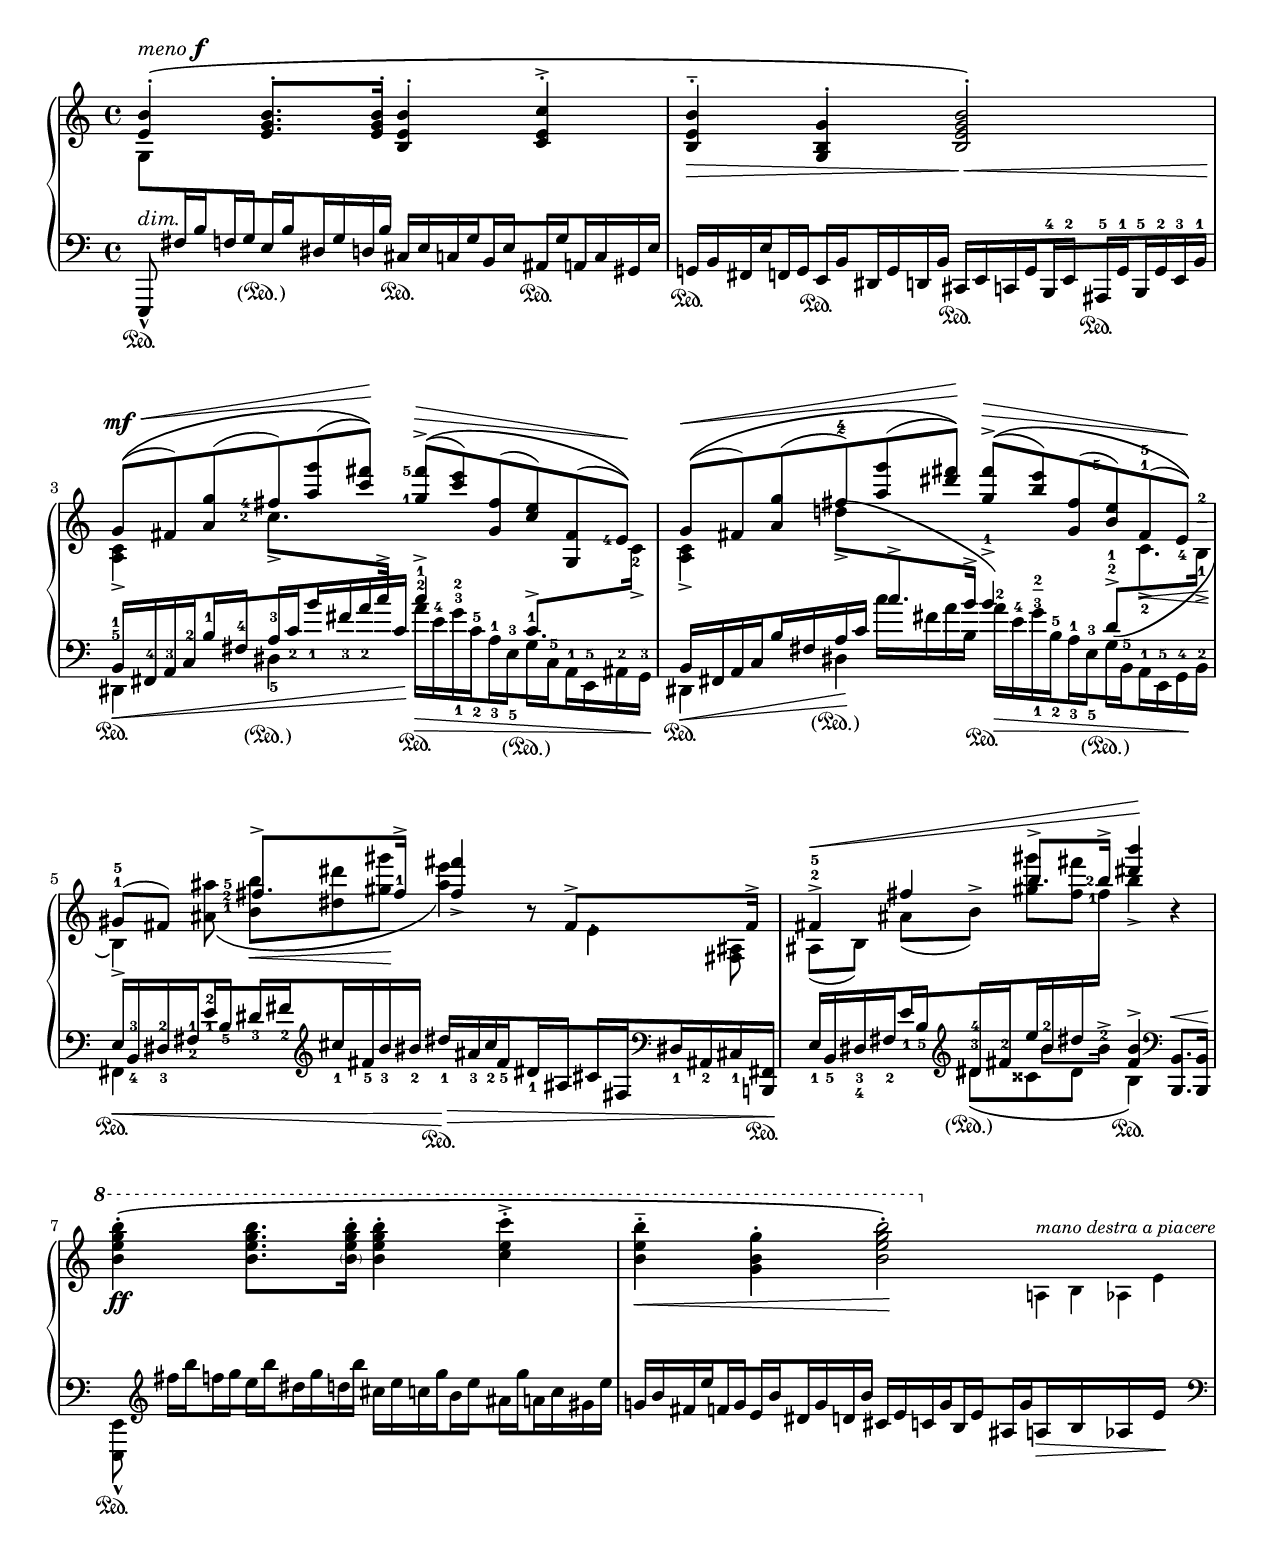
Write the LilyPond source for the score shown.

\version "2.18.0"


\header {
  % Remove default LilyPond tagline
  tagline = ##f
}
 #(set-global-staff-size 17.6)
\paper {
  #(set-paper-size "letter" )
   indent = 0\cm 
    system-system-spacing #'padding = #5
    
}

global = {
  \key a \minor
  \time 4/4
}

rightOne = \relative c'' {
  \global
  % Music follows here.
  <e, b'>4-\staccato\(^\markup{ \italic"meno" \dynamic {
    f
  }} <e g b>8.-. q16\staccato <b e b'>4-. <c e c'>4-.\accent <b e b'>4^\staccato^\tenuto_\> <g b g'>4-. <b e g b>2-.\<\) %\bar 2
\omit TupletBracket\omit TupletNumber\tuplet 3/2{ \once\override Beam #'positions = #'(6 . 10) \once\override Hairpin #'rotation = #'(7 0 0) \once \override DynamicText #'extra-offset = #'( 0.0 . -2.0 ) g'8[(\(\!^\mf^\<  fis) <a g'>(\once\set fingeringOrientations = #'(left)  <fis'-4>) <a g'>( <c fis>])\)\!}\times 2/3{ \set fingeringOrientations = #'(left) \once\override Hairpin #'rotation = #'(-7 0 0)   <g-1 fis'-5>[\accent(\(^\> <c e>) <g, fis'>( <c e>) <g, fis'>(  <e'-4>)\)\!]} %\bar 3 
\once\override Beam #'positions = #'(6 . 10)  \tuplet 3/2{ \once\override Hairpin #'rotation = #'(7 0 0)  g8[(\(^\<  fis) <a g'>(   fis'-\tweak #'Y-offset #8 -2 -\tweak #'Y-offset #10 -4) <a g'>( <dis fis>]\!)\)}\times 2/3{ \once\override Hairpin #'rotation = #'(-7 0 0)  <g, fis'>^\>[\accent(\( <b e>) <g, fis'>( <b e>) fis^1^5 -\tweak #'X-offset #-5 -5 (  e_4)\)\!]} %\bar 4 
\tuplet 3/2{gis8^1^5 ( fis) s } fis'8.-\tweak #'Y-offset #1.3 \tweak #'X-offset #-3.1 -2 -\tweak #'Y-offset #0 \tweak #'X-offset #-3 -1  \accent fis16 -\tweak #'Y-offset #3 -1\accent \tuplet 3/2{ <fis fis'>4-\tweak #'Y-offset #'0 _\accent b,8\rest}  \once \override NoteColumn.force-hshift = #-1.8 fis8.\accent fis16\accent \tuplet 3/2 {\once\override Hairpin #'rotation = #'(7 0 0)  fis4^\<^2^5^\accent fis'4 b8.\accent <b-2>16\accent} <dis b'>4 \! b,4\rest %bar6
\stemDown  \once \override Staff.OttavaBracket.extra-offset = #'(-2 . 0)
  \once \override Staff.OttavaBracket.shorten-pair = #'(0 . 24.5) \ottava 1 <b' e g b>4-._\ff\( q8.  <\parenthesize b e g b>16-. <b e g b>4-. 
\once \override Script.avoid-slur = #'inside <c e c'>4-.\accent <b e b'>4-.--\< <g b g'>4-. <b e g b>2-.\! \) \ottava 0

}

rightTwo = \relative c'' {
  \global
  % Music follows here.
  s1*2 %\bar 2
\omit TupletNumber\omit TupletBracket  <a, c>4\accent  c'8.-\tweak #'Y-offset #0 -\tweak #'X-offset #-3 -2\accent   \change Staff = "left" \stemUp c16^\accent c4-\tweak #'Y-offset #7.5 -2 -\tweak #'Y-offset #9 -1-\tweak #'Y-offset #11 ^\accent c,8.-\tweak #'Y-offset #4 -1 ^\accent \change Staff = "right" \stemDown c16 -\tweak #'X-offset #0.2 -\tweak #'Y-offset #-5 -2\accent %\bar3
  <a c>4\accent \tuplet 3/2{ d'!8\accent^\( \change Staff = "left" \stemUp c8.^\accent b16^\accent} b4^1^\accent\) \tuplet 3/2 {d,8^2^1^\accent\( \change Staff = "right" \stemDown c8.-2\accent _\< b16-\tweak #'Y-offset #-6 -1 -\tweak #'Y-offset #0 -\tenuto -\tweak #'Y-offset #2 -2 \accent \! }%bar 4
 \tuplet 3/2{ b4\accent\) <ais' ais'>8\(}\tuplet 3/2{ < b b' -\tweak #'Y-offset #-2.2 -\tweak #'X-offset #-3 -5>8 _\< < dis dis'>8 <gis gis'>8\! }\tuplet 3/2{<ais e'>4\) s8} \tuplet 3/2{\once \override NoteColumn.force-hshift = #0.05   e,4 <fis, ais>8} \tuplet 3/2{ ais[( b)]  ais'[( b^\accent)] <gis' gis'>8 <fis fis'>8} b4-\tweak #'Y-offset #-1 \accent s4
}

leftOne = \relative c' {
  \global
  % Music follows here.
  \set Timing.beamExceptions = #'()
\set subdivideBeams = ##t
\set baseMoment = #(ly:make-moment 1/6)
\set beatStructure = #'( 3 3 )
  
\omit TupletBracket\omit TupletNumber\tuplet 3/2{ \change Staff = "right" \stemDown \once \override Beam #'positions = #'( -8.0 . -9.0 ) g8[ \change Staff = "left" \stemUp fis16 \set stemRightBeamCount = #1 b  \set stemLeftBeamCount = #1 f  \once \override Stem.beaming = #(cons (list 1 0) (list 1)) g \once \override Stem.beaming = #(cons (list 0) (list -1 0))  }\tuplet 3/2{ \once \override Staff.SustainPedal.stencil =
  	#(lambda (grob) (grob-interpret-markup grob 
  	(markup #:concat ( "(" #:musicglyph "pedal.Ped"".)"))))} \tuplet 3/2{ \once \override Beam #'positions = #'( 6.0 . 5.0 )   e\sustainOn \set stemRightBeamCount = #1 b' \set stemLeftBeamCount = #1 dis, g d b']}
 \once \override Beam #'positions = #'(4 . 4) \tuplet 3/2{ cis,16[ \sustainOn e c \set stemRightBeamCount = #1 g' \set stemLeftBeamCount = #1 b, \once \override Stem.beaming = #(cons (list 1 0) (list 1)) e \once \override Stem.beaming = #(cons (list 0) (list -1 0))}\tuplet 3/2{ ais,\sustainOn \set stemRightBeamCount = #1 g' \set stemLeftBeamCount = #1 a, c gis e']}%b1
\tuplet 3/2{g,!16\sustainOn[ b fis e' f, \once \override Stem.beaming = #(cons (list 1 0) (list 1)) g \once \override Stem.beaming = #(cons (list 0) (list -1 0)) e\sustainOn b' dis, g d b']}\tuplet 3/2{ cis,16\sustainOn[ e c g' b,^4 \once \override Stem.beaming = #(cons (list 1 0) (list 1)) e^2 \once \override Stem.beaming = #(cons (list 0) (list -1 0)) ais,^5\sustainOn g'^1 b,^5 g'^2 e^3 b'^1]}
\tuplet 3/2{\once\override Beam #'positions = #'(6 . 9) \once\override Hairpin #'rotation = #'(5 -1 0) b16_\<-\tweak #'X-offset #0 -\tweak #'Y-offset #2 -5 -\tweak #'X-offset #0 -\tweak #'Y-offset #3.5 -1[ fis-\tweak #'Y-offset #0 ^4 a-\tweak #'Y-offset #0 ^3 c-\tweak #'Y-offset #2 ^2 b' -\tweak #'Y-offset #4 ^1 \once \override Stem.beaming = #(cons (list 1 0) (list 1)) fis-\tweak #'Y-offset #3  -4 \once \override Stem.beaming = #(cons (list 0) (list -1 0)) \once \override Stem.beaming = #(cons (list 0) (list -1 0)) a-\tweak #'Y-offset #4 ^3 c-\tweak #'Y-offset #0 -2 b'-\tweak #'Y-offset #0 _1 fis -\tweak #'Y-offset #0 _3 a-\tweak #'Y-offset #0 _2 c,]\!}\stemDown  \once\override Beam #'positions = #'(-4 . -6)   \tuplet 3/2{ \once\override Hairpin #'rotation = #'(-2 -1 0)   a'16_\>[\sustainOn e^4 g^3^2_1 c,^5_2 a^1_3 \once \override Stem.beaming = #(cons (list 1 0) (list 1)) e^3_5 \once \override Stem.beaming = #(cons (list 0) (list -1 0))  \once \override Staff.SustainPedal.stencil =
  	#(lambda (grob) (grob-interpret-markup grob 
  	(markup #:concat ( "(" #:musicglyph "pedal.Ped"".)")))) g\sustainOn c,-\tweak #'Y-offset #1  -5 a -\tweak #'Y-offset #0 -1 e-\tweak #'Y-offset #0 ^5 ais -\tweak #'Y-offset #0 -2 g -\tweak #'Y-offset #0 ^3\!]}
\tuplet 3/2{\stemUp b16[ fis a c b' fis a c] \stemDown c'[ fis, a b,]} \once\override Beam #'positions = #'(-4 . -6)\tuplet 3/2{\once\override Hairpin #'rotation = #'(-2 0 0) a'16^2_\>[-\tweak #'Y-offset #-6 \sustainOn e^4 g-\tweak #'Y-offset #5.5 ^3-\tweak #'Y-offset #7.5 ^\tenuto^2_1 b,_2^5 a^1_3 \once \override Stem.beaming = #(cons (list 1 0) (list 1)) e^3_5 \once \override Stem.beaming = #(cons (list 0) (list -1 0)) \once \override Stem.beaming = #(cons (list 0) (list -1 0))  \once \override Staff.SustainPedal.stencil =
  	#(lambda (grob) (grob-interpret-markup grob 
  	(markup #:concat ( "(" #:musicglyph "pedal.Ped"".)")))) g\sustainOn b,-\tweak #'Y-offset #1 ^5 a-\tweak #'Y-offset #0 -1 e-\tweak #'Y-offset #0 -5  g -\tweak #'Y-offset #0 -4 \! b-\tweak #'Y-offset #0 ^2]} %\bar4
\tuplet 3/2{\stemUp \once\override Hairpin #'rotation = #'(-1 0 0)  e16_\<[ b_4-\tweak #'Y-offset #2 ^3 dis_3-\tweak #'Y-offset #2 ^2 fis-\tweak #'Y-offset #-1 _2 -\tweak #'Y-offset #2 ^1 e'-\tweak #'Y-offset #2 _1-\tweak #'Y-offset #5 ^2 \once \override Stem.beaming = #(cons (list 1 0) (list 1)) b-\tweak #'Y-offset #0.6 _5  \once \override Stem.beaming = #(cons (list 0) (list -1 0))\once \override Stem.beaming = #(cons (list 0) (list -1 0)) \once \override Stem.beaming = #(cons (list 0) (list -1 0)) \once \override Stem.beaming = #(cons (list 0) (list -1 0)) dis-\tweak #'Y-offset #1 _3  fis-\tweak #'Y-offset #1 _2 \clef "treble" cis'_1 fis,_5 b_3 bis_2]}\tuplet 3/2{\stemUp  dis16_1_\>_\tweak #'Y-offset #-6 \sustainOn[ ais_3 cis_2 fis,_5 dis_1 \once \override Stem.beaming = #(cons (list 1 0) (list 1))  ais \once \override Stem.beaming = #(cons (list 0) (list -1 0)) cis fis, \clef "bass" dis_1 ais_2 cis_1 <b,! fis'>\!\sustainOn]}%bar5
s1
\omit TupletBracket \tuplet 3/2{<e, e'>8_\marcato\sustainOn \clef "treble" \stemDown fis''''16[ b f \once \override Stem.beaming = #(cons (list 1 0) (list 1)) g \once \override Stem.beaming = #(cons (list 0) (list -1 0)) e b' dis, g d b']}\tuplet 3/2{ cis,[ e c g' b,\once \override Stem.beaming = #(cons (list 1 0) (list 1)) e \once \override Stem.beaming = #(cons (list 0) (list -1 0)) }\tuplet 3/2{ ais, g' a, c gis e']} \tuplet 3/2{ \stemUp g,!16[ b fis e' f, \once \override Stem.beaming = #(cons (list 1 0) (list 1)) g \once \override Stem.beaming = #(cons (list 0) (list -1 0)) \once \override Stem.beaming = #(cons (list 0) (list -1 0)) e b' dis, g d b']}\tuplet 3/2{   cis,16[ e c g' b, \once \override Stem.beaming = #(cons (list 1 0) (list 1)) e \once \override Stem.beaming = #(cons (list 0) (list -1 0))  ais, 
                                                                                                                                                                                                                                                                                                                                                                                                                                                                                                                                                                                                                                                                                                    
                                                                                                                                                                                                                                                                                                                                                                                                                                                                                                                                                                                                                                                                                                      g' a,_ \> b  aes e' \!
                                                                                                                                                                                                                                                                                                                                                                                                                                                                                                                                                                                                                                                                                                     
                                                                                                                                                                                                                                                                                                                                                                                                                                                                                                                                                                                                                                                                                                      ]} \clef "bass"
}

leftTwo = \relative c' {
  \global
  % Music follows here.

  
\stemUp  e,,,8_\marcato\sustainOn^\markup \italic"dim." s8 s2. s1 %bar2
\stemDown dis'4\sustainOn  \once \override Staff.SustainPedal.stencil =
  	#(lambda (grob) (grob-interpret-markup grob 
  	(markup #:concat ( "(" #:musicglyph "pedal.Ped"".)"))))  dis'4-5-\tweak #'Y-offset #-6 \sustainOn  s2  \once\override Hairpin #'rotation = #'(7 -1 0) dis,4\sustainOn_\<  \once \override Staff.SustainPedal.stencil =
  	#(lambda (grob) (grob-interpret-markup grob 
  	(markup #:concat ( "(" #:musicglyph "pedal.Ped"".)")))) dis'4-\tweak #'Y-offset #-4 \sustainOn\! s2  %bar 4
fis,4\sustainOn s2.    <<{s4 \tuplet 3/2 {\stemDown\clef "treble" dis''8_\( cisis8 dis8}  b4\sustainOn\) s4}\\{s4 \once\override TupletNumber #'stencil = ##f  \times 2/3{ s8. \once\override Beam #'positions = #'(-1.45 . -1.45) \once \override Beam #'beam-thickness = #0.32   b'8 b16^\accent-\tweak #'Y-offset #1 -2 } s4}\\{ \set Timing.beamExceptions = #'()
\set subdivideBeams = ##t
\set baseMoment = #(ly:make-moment 1/6)
\set beatStructure = #'( 3 3 ) \once\override Beam #'positions = #'(6 . 8)  \omit TupletNumber \tuplet 3/2{\stemUp  e,,16_1[ b_5 dis_3_4 fis_2 e'-\tweak #'Y-offset #0  _1 \once \override Stem.beaming = #(cons (list 1 0) (list 1)) b-\tweak #'Y-offset #0 _5 \once \override Stem.beaming = #(cons (list 0) (list -1 0)) \clef "treble" \once \override Staff.SustainPedal.stencil =
  	#(lambda (grob) (grob-interpret-markup grob 
 	(markup #:concat ( "(" #:musicglyph "pedal.Ped"".)")))) dis16-\tweak #'Y-offset #0 -3-\tweak #'Y-offset #2 -4\sustainOn fis -\tweak #'Y-offset #0 -2 e' b-\tweak #'Y-offset #2 -2 dis \change Staff = "right" \stemDown fis16-\tweak #'X-offset #-1 -\tweak #'Y-offset #1 -1]} \change Staff = "left" \stemUp <fis, b>4\accent \clef "bass" <b,,, b'>8.^\< q16\! 
\omit TupletBracket}>> s8 s2.  s2. s8  \change Staff = "right"  \omit TupletNumber \omit TupletBracket \tuplet 3/2 {s8   \once \override TextScript #'avoid-slur = #'inside
\once \override Hairpin #'outside-staff-priority = ##f  \small    a'''!4*1/4^\markup\italic"mano destra a piacere"    b  aes  e'}
}

\score {
  \new PianoStaff  \with {\override VerticalAxisGroup.staff-staff-spacing = #'((basic-distance . 15))}  <<
    \new Staff = "right" \with {
      midiInstrument = "acoustic grand"
    } << \rightOne \\ \rightTwo >>
    \new Staff = "left" \with {
      midiInstrument = "acoustic grand"
    } { \clef bass << \leftOne \\ \leftTwo >> }
  >>
  \layout {
\context {
\Score \override SpacingSpanner #'common-shortest-duration = #(ly:make-moment 1 8) 
}

}
 
}
